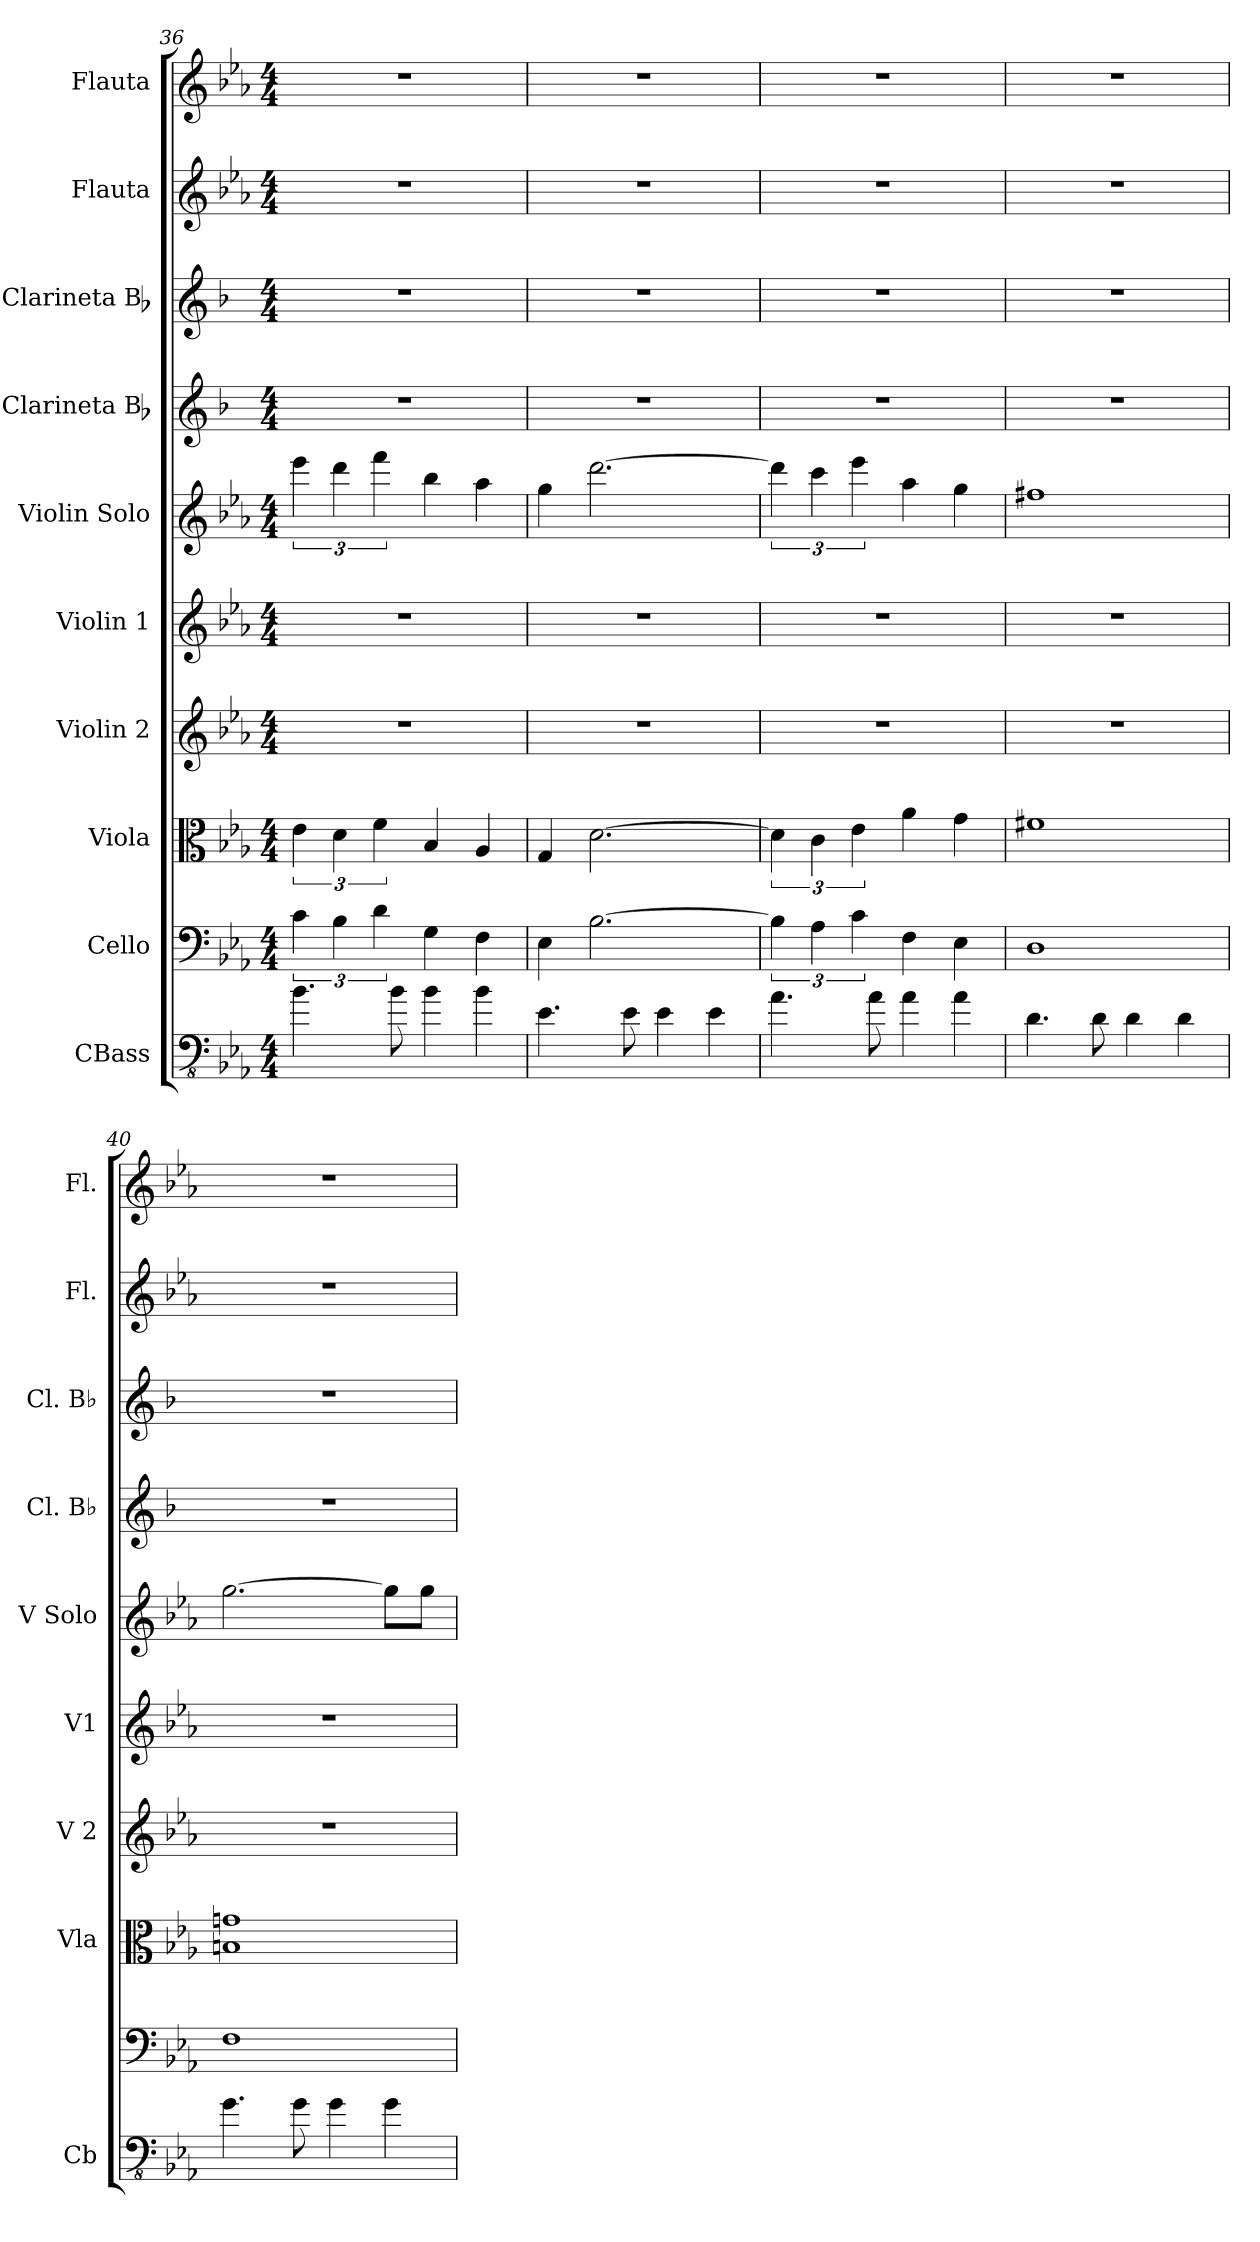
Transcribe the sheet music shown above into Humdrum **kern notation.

**kern	**kern	**kern	**kern	**kern	**kern	**kern	**kern	**kern	**kern
*part10	*part9	*part8	*part7	*part6	*part5	*part4	*part3	*part2	*part1
*staff10	*staff9	*staff8	*staff7	*staff6	*staff5	*staff4	*staff3	*staff2	*staff1
*I"CBass	*I"Cello	*I"Viola	*I"Violin 2	*I"Violin 1	*I"Violin Solo	*I"Clarineta Bb	*I"Clarineta Bb	*I"Flauta	*I"Flauta
*I'Cb	*	*I'Vla	*I'V 2	*I'V1	*I'V Solo	*I'Cl. Bb	*I'Cl. Bb	*I'Fl.	*I'Fl.
*clefFv4	*clefF4	*clefC3	*clefG2	*clefG2	*clefG2	*clefG2	*clefG2	*clefG2	*clefG2
*ITrd7c12	*	*	*	*	*	*ITrd1c2	*ITrd1c2	*	*
*k[b-e-a-]	*k[b-e-a-]	*k[b-e-a-]	*k[b-e-a-]	*k[b-e-a-]	*k[b-e-a-]	*k[b-e-a-]	*k[b-e-a-]	*k[b-e-a-]	*k[b-e-a-]
*M4/4	*M4/4	*M4/4	*M4/4	*M4/4	*M4/4	*M4/4	*M4/4	*M4/4	*M4/4
=36	=36	=36	=36	=36	=36	=36	=36	=36	=36
4.BB-\	6c\	6e-\	1r	1r	6eee-\	1r	1r	1r	1r
.	6B-\	6d\	.	.	6ddd\	.	.	.	.
.	6d\	6f\	.	.	6fff\	.	.	.	.
8BB-\	.	.	.	.	.	.	.	.	.
4BB-\	4G\	4B-/	.	.	4bb-\	.	.	.	.
4BB-\	4F\	4A-/	.	.	4aa-\	.	.	.	.
=37	=37	=37	=37	=37	=37	=37	=37	=37	=37
4.EE-\	4E-\	4G/	1r	1r	4gg\	1r	1r	1r	1r
.	[2.B-\	[2.d\	.	.	[2.ddd\	.	.	.	.
8EE-\	.	.	.	.	.	.	.	.	.
4EE-\	.	.	.	.	.	.	.	.	.
4EE-\	.	.	.	.	.	.	.	.	.
=38	=38	=38	=38	=38	=38	=38	=38	=38	=38
4.AA-\	6B-\]	6d\]	1r	1r	6ddd\]	1r	1r	1r	1r
.	6A-\	6c\	.	.	6ccc\	.	.	.	.
.	6c\	6e-\	.	.	6eee-\	.	.	.	.
8AA-\	.	.	.	.	.	.	.	.	.
4AA-\	4F\	4a-\	.	.	4aa-\	.	.	.	.
4AA-\	4E-\	4g\	.	.	4gg\	.	.	.	.
=39	=39	=39	=39	=39	=39	=39	=39	=39	=39
4.DD\	1D	1f#X	1r	1r	1ff#X	1r	1r	1r	1r
8DD\	.	.	.	.	.	.	.	.	.
4DD\	.	.	.	.	.	.	.	.	.
4DD\	.	.	.	.	.	.	.	.	.
=40	=40	=40	=40	=40	=40	=40	=40	=40	=40
4.GG\	1F	1Bn 1gn	1r	1r	[2.gg\	1r	1r	1r	1r
8GG\	.	.	.	.	.	.	.	.	.
4GG\	.	.	.	.	.	.	.	.	.
4GG\	.	.	.	.	8gg\L]	.	.	.	.
.	.	.	.	.	8gg\J	.	.	.	.
=	=	=	=	=	=	=	=	=	=
*-	*-	*-	*-	*-	*-	*-	*-	*-	*-
